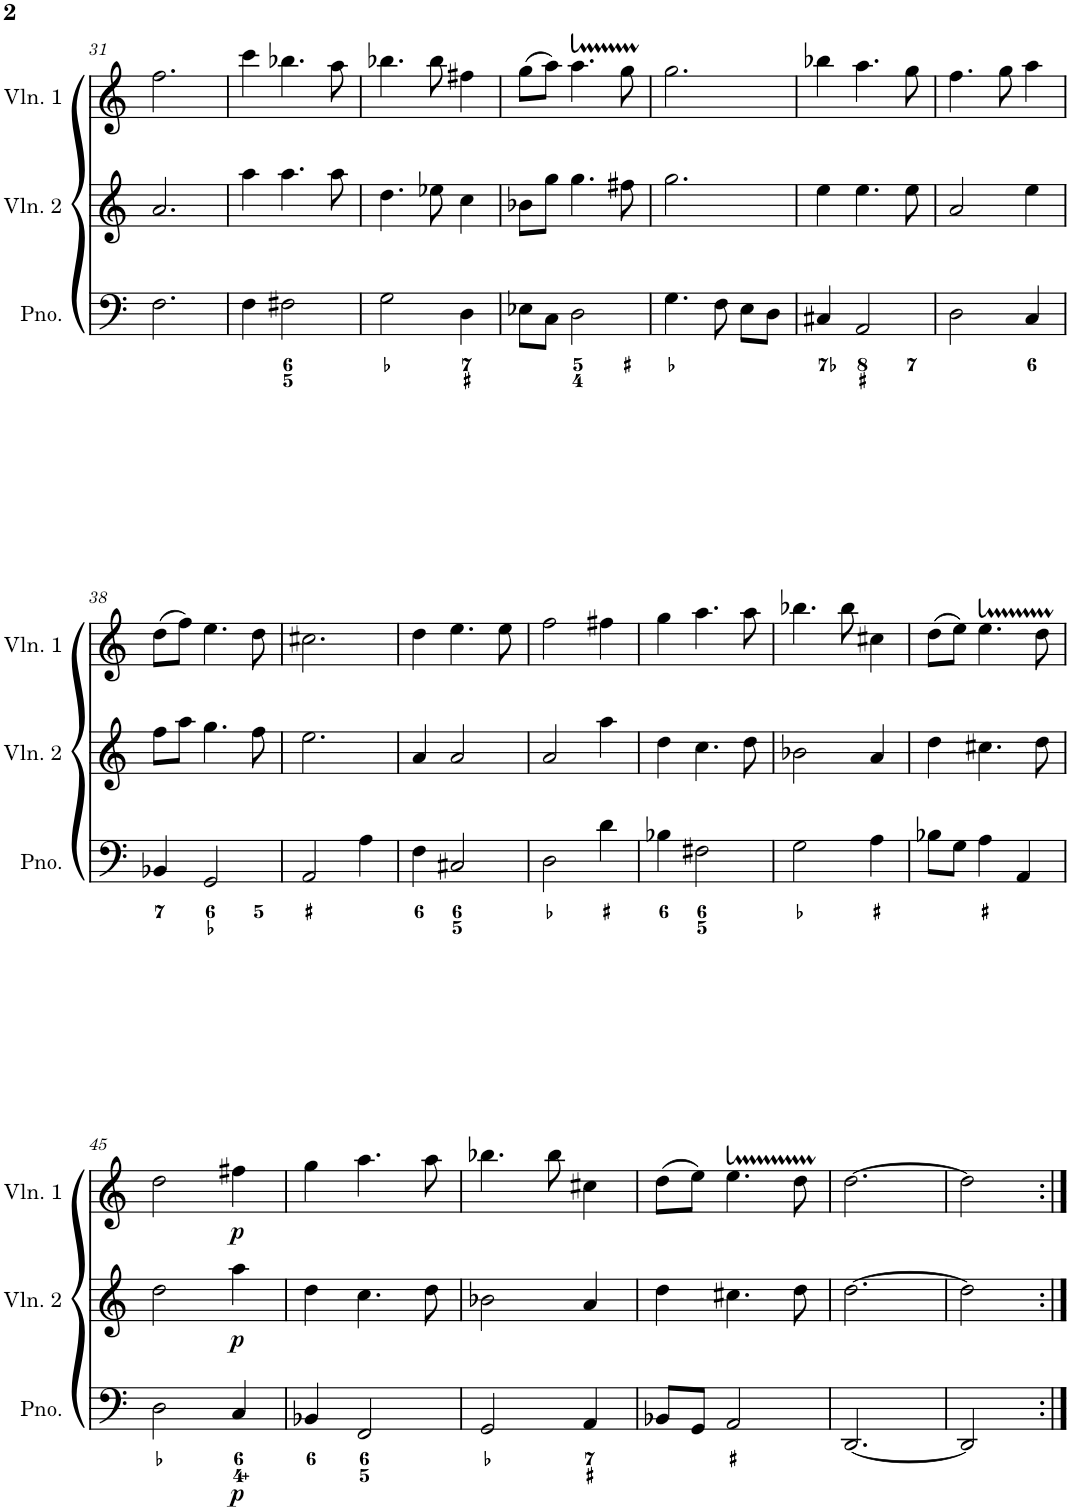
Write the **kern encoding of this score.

**kern	**dynam	**kern	**dynam	**kern	**dynam
*part3	*part3	*part2	*part2	*part1	*part1
*staff3	*staff3	*staff2	*staff2	*staff1	*staff1
*I"Piano	*	*I"Violin 2	*	*I"Violin 1	*
*I'Pno.	*	*I'Vln. 2	*	*I'Vln. 1	*
!!LO:PB:g=z
*clefF4	*	*clefG2	*	*clefG2	*
*k[]	*	*k[]	*	*k[]	*
*M3/4	*	*M3/4	*	*M3/4	*
=31	=31	=31	=31	=31	=31
2.F\	.	2.a/	.	2.ff\	.
=32	=32	=32	=32	=32	=32
4F\	.	4aa\	.	4ccc\	.
2F#X\	.	4.aa\	.	4.bb-X\	.
.	.	8aa\	.	8aa\	.
=33	=33	=33	=33	=33	=33
2G\	.	4.dd\	.	4.bb-X\	.
.	.	8ee-X\	.	8bb-\	.
4D\	.	4cc\	.	4ff#X\	.
=34	=34	=34	=34	=34	=34
8E-X\L	.	8b-X\L	.	(8gg\L	.
8C\J	.	8gg\J	.	8aa\J)	.
2D\	.	4.gg\	.	4.aa\	.
.	.	8ff#X\	.	8ggTTT\	.
=35	=35	=35	=35	=35	=35
4.G\	.	2.gg\	.	2.gg\	.
8F\	.	.	.	.	.
8E\L	.	.	.	.	.
8D\J	.	.	.	.	.
=36	=36	=36	=36	=36	=36
4C#X/	.	4ee\	.	4bb-X\	.
2AA/	.	4.ee\	.	4.aa\	.
.	.	8ee\	.	8gg\	.
=37	=37	=37	=37	=37	=37
2D\	.	2a/	.	4.ff\	.
.	.	.	.	8gg\	.
4C/	.	4ee\	.	4aa\	.
!!LO:LB:g=z
=38	=38	=38	=38	=38	=38
4BB-X/	.	8ff\L	.	(8dd\L	.
.	.	8aa\J	.	8ff\J)	.
2GG/	.	4.gg\	.	4.ee\	.
.	.	8ff\	.	8dd\	.
=39	=39	=39	=39	=39	=39
2AA/	.	2.ee\	.	2.cc#X\	.
4A\	.	.	.	.	.
=40	=40	=40	=40	=40	=40
4F\	.	4a/	.	4dd\	.
2C#X/	.	2a/	.	4.ee\	.
.	.	.	.	8ee\	.
=41	=41	=41	=41	=41	=41
2D\	.	2a/	.	2ff\	.
4d\	.	4aa\	.	4ff#X\	.
=42	=42	=42	=42	=42	=42
4B-X\	.	4dd\	.	4gg\	.
2F#X\	.	4.cc\	.	4.aa\	.
.	.	8dd\	.	8aa\	.
=43	=43	=43	=43	=43	=43
2G\	.	2b-X\	.	4.bb-X\	.
.	.	.	.	8bb-\	.
4A\	.	4a/	.	4cc#X\	.
=44	=44	=44	=44	=44	=44
8B-X\L	.	4dd\	.	(8dd\L	.
8G\J	.	.	.	8ee\J)	.
4A\	.	4.cc#X\	.	4.ee\	.
4AA/	.	.	.	.	.
.	.	8dd\	.	8ddTTT\	.
!!LO:LB:g=z
=45	=45	=45	=45	=45	=45
2D\	.	2dd\	.	2dd\	.
!	!LO:DY:b	!	!LO:DY:b	!	!LO:DY:b
4C/	p	4aa\	p	4ff#X\	p
=46	=46	=46	=46	=46	=46
4BB-X/	.	4dd\	.	4gg\	.
2FF/	.	4.cc\	.	4.aa\	.
.	.	8dd\	.	8aa\	.
=47	=47	=47	=47	=47	=47
2GG/	.	2b-X\	.	4.bb-X\	.
.	.	.	.	8bb-\	.
4AA/	.	4a/	.	4cc#X\	.
=48	=48	=48	=48	=48	=48
8BB-X/L	.	4dd\	.	(8dd\L	.
8GG/J	.	.	.	8ee\J)	.
2AA/	.	4.cc#X\	.	4.ee\	.
.	.	8dd\	.	8ddTTT\	.
=49	=49	=49	=49	=49	=49
[2.DD/	.	[2.dd\	.	[2.dd\	.
=50	=50	=50	=50	=50	=50
2DD/]	.	2dd\]	.	2dd\]	.
=:|!	=:|!	=:|!	=:|!	=:|!	=:|!
*-	*-	*-	*-	*-	*-
